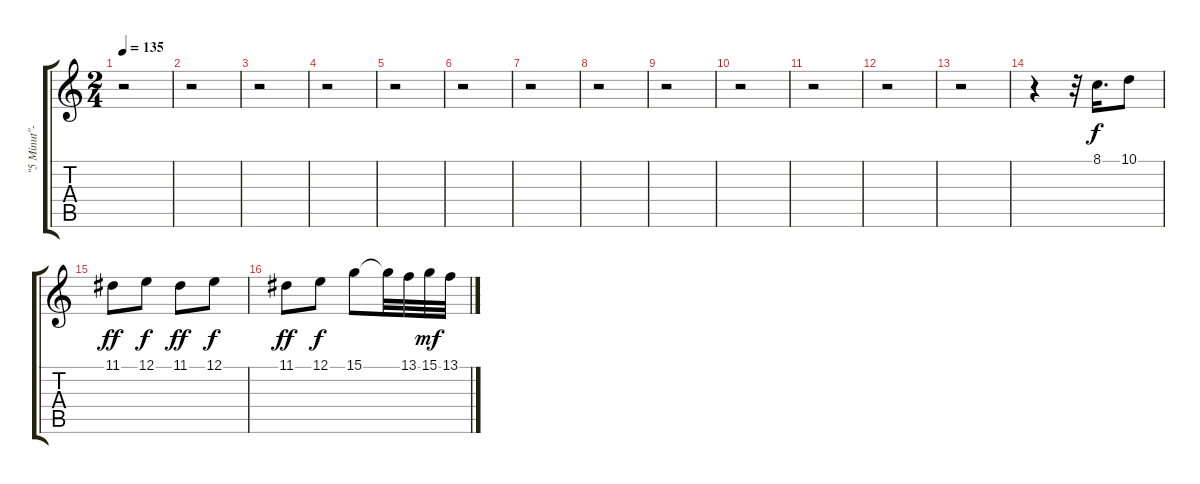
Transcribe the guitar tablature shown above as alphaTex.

\track ("\"5 Minut\"-Song from movie \"Karnavalnaya " "\"5 Minut\"-") {instrument accordion}
\staff {score tabs}
\tuning (E4 B3 G3 D3 A2 E2) {hide}
\ts (2 4)
\tempo 135
\clef g2
\ks c
r.2{dy f} |
r.2 |
r.2 |
r.2 |
r.2 |
r.2 |
r.2 |
r.2 |
r.2 |
r.2 |
r.2 |
r.2 |
r.2 |
r.4 r.32 8.1.16{d} 10.1.8 |
11.1.8{dy ff} 12.1.8{dy f} 11.1.8{dy ff} 12.1.8{dy f} |
11.1.8{dy ff} 12.1.8{dy f} 15.1.8 15.1{t}.32 13.1.32 15.1.32{dy mf} 13.1.32
